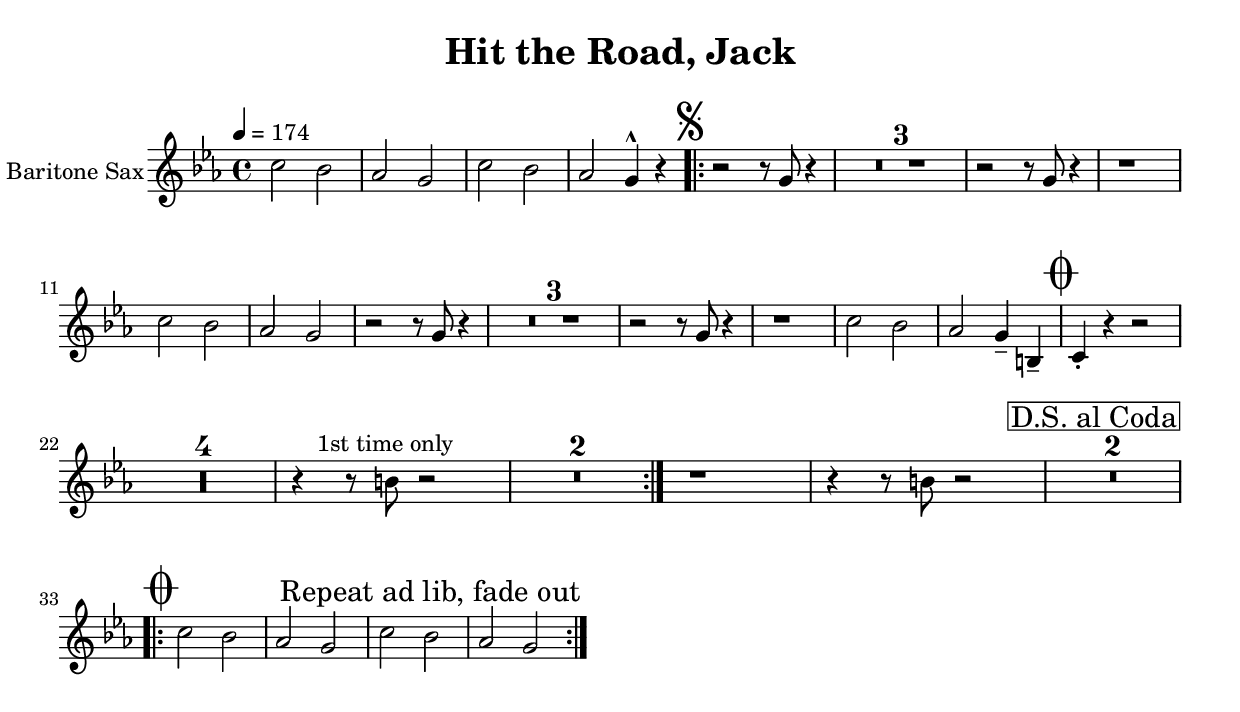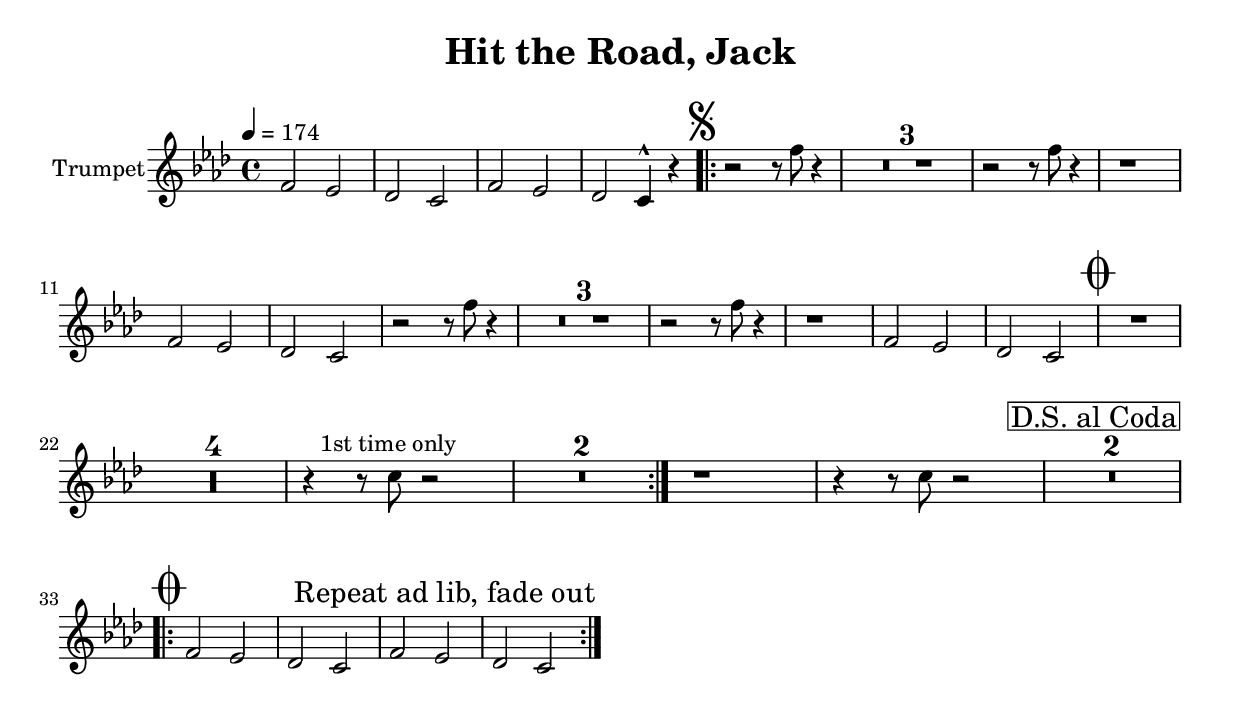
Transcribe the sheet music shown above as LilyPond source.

#(ly:set-option 'relative-includes #t)
\include "lib.ly"

\header {
  title = "Hit the Road, Jack"
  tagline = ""
}

\paper {
  markup-system-spacing #'padding = #3 %space after title
  ragged-last = ##t % don't stretch last line
}

global = {
  \time 4/4
  \clef "violin"
  \key as \minor
  \set Score.skipBars = ##t % combine multi-rests
  \accidentalStyle "modern-voice-cautionary" % print some reduntant accidentals in parenthesis, e.g. (#)
}

structure = {
  \tempo 4 = 174
  s1*4  % intro
  \pSegno
  s1*16 % 2x thema, 3rd time to coda
  \pCoda
  s1*8  % verse
  s1*4  % extended verse, then back
  \rightBreakMark \markupBox "D.S. al Coda"
  s1*0^\markup {
    \fontsize #4
    \right-align
    \musicglyph #"scripts.coda"
  }
  s1*4  % repeat ad lib, fade out
  \rightMark "Repeat ad lib, fade out"

}

remarks = \lyricmode {
}

chorusChords = \chordmode {

}

theChords = {
  s1*8
  % \set Score.proportionalNotationDuration = #(ly:make-moment 1 8 )
  % \chorusChords
  % \unset Score.proportionalNotationDuration
}

trumpetChords = \transpose es c \theChords
altoChords = \transpose as c \theChords

slTp = \relative c'' { e4 }
slAs = \relative c''' { a4 }
slbTp = \repeat unfold 4 \slTp
slbAs = \repeat unfold 4 \slAs

kickTp = \relative c''' {r2 r8 as r4}
abstiegTp = \relative c'' {as2 ges | fes es}

trumpet = \transpose es c \relative c'' {
  \global
  \set Staff.instrumentName = #"Trumpet"
  \abstiegTp | as ges | fes es4^^ r |
%  es,2 des | ces bes | es des | ces bes4 r |

  \repeat volta 2 {
    \kickTp R1*3
    \kickTp r1 \abstiegTp
    \kickTp R1*3
    \kickTp r1 \abstiegTp
    R1*5
    r4 r8 es'8^\markup \center-align "1st time only" r2 | R1*2
  }
  r1 r4 r8 es8 r2 | R1*2
  \repeat volta 16 {
    \abstiegTp \abstiegTp
  }
}

breaks = {
  s1*10 \break
  s1*11 \break
  s1*11 \break
}

kickSax = \relative c'' {r2 r8 es r4}
abstiegSax = \relative c''' {as2 ges | fes}

altoSax = \transpose as c \relative c'' {
  \global
  \set Staff.instrumentName = #"Baritone Sax"
  \abstiegSax es2 | \abstiegSax es4^^ r |

  \repeat volta 2 {
    \kickSax R1*3
    \kickSax r1 \abstiegSax es2
    \kickSax R1*3
    \kickSax r1 \abstiegSax es4-- g,--
    as-. r r2 | R1*4
    r4 r8 g'8^\markup \center-align "1st time only" r2 | R1*2
  }
  r1 r4 r8 g8 r2 | R1*2
  \repeat volta 16 {
    \abstiegSax es2 \abstiegSax es2
  }
}

% \book {
%   \score {
%     % \midi { }
%     <<
%       \lyricsAbove \remarks
%       \new ChordNames \trumpetChords
%       \new Staff = "trumpet" <<
%         \structure
%         \trumpet
%       >>
%       % \new Staff \trumpet
%       \new ChordNames \altoChords
%       \new Staff = "altoSax" <<
%         \altoSax
%       >>
%     >>
%   }
% }
\book {
  \bookOutputSuffix "tp"
  \paper {
    system-system-spacing #'basic-distance = #15 % increase space
    % fit on one page
    % system-system-spacing = #'(
    %   (basic-distance . 10)
    %   (minimum-distance . 0)
    %   (padding . 0)
    %   (stretchability . 0))
  }
  \score {
    <<
      \lyricsAbove \remarks
      \new ChordNames \trumpetChords
      \new Staff = "trumpet" <<
        \structure
        \breaks
        \trumpet
      >>
    >>
  }
}
\book {
  \bookOutputSuffix "as"
  \paper {
    system-system-spacing #'basic-distance = #15 % increase space
  }
  \score {
    <<
      \lyricsAbove \remarks
      \new ChordNames \altoChords
      \new Staff = "altoSax" <<
        \structure
        \breaks
        \altoSax
      >>
    >>
  }
}
